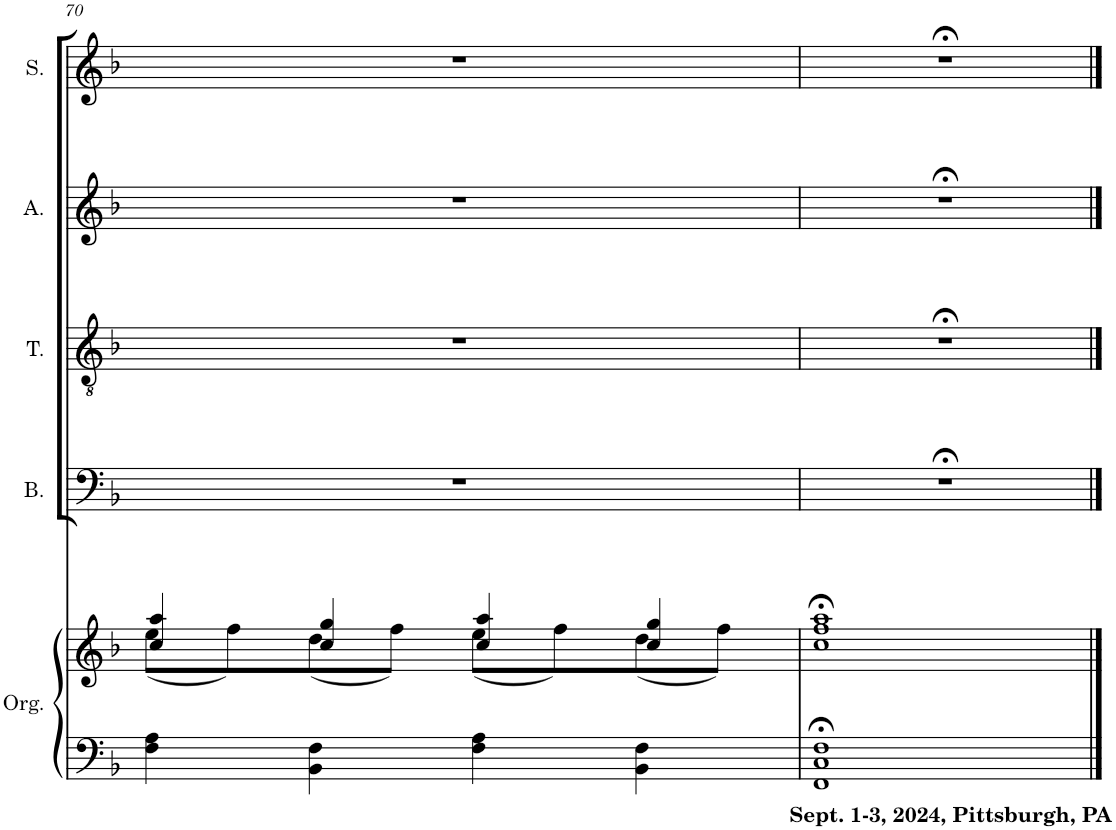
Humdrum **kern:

**kern	**kern	**kern	**kern	**kern	**kern
*part5	*part5	*part4	*part3	*part2	*part1
*staff6	*staff5	*staff4	*staff3	*staff2	*staff1
*I"Organ	*	*I"Bass	*I"Tenor	*I"Alto	*I"Soprano
*I'Org.	*	*I'B.	*I'T.	*I'A.	*I'S.
!!LO:PB:g=z
*clefF4	*clefG2	*clefF4	*clefGv2	*clefG2	*clefG2
*k[b-]	*k[b-]	*k[b-]	*k[b-]	*k[b-]	*k[b-]
*M4/4	*M4/4	*M4/4	*M4/4	*M4/4	*M4/4
=70	=70	=70	=70	=70	=70
*	*^	*	*	*	*
4F\ 4A\	4cc/ 4aa/	(8ee\L	1r	1r	1r	1r
.	.	8ff\)	.	.	.	.
4BB-\ 4F\	4cc/ 4gg/	(8dd\	.	.	.	.
.	.	8ff\J)	.	.	.	.
4F\ 4A\	4cc/ 4aa/	(8ee\L	.	.	.	.
.	.	8ff\)	.	.	.	.
4BB-\ 4F\	4cc/ 4gg/	(8dd\	.	.	.	.
.	.	8ff\J)	.	.	.	.
=71	=71	=71	=71	=71	=71	=71
!LO:TX:b:B:t=Sept. 1-3, 2024, Pittsburgh, PA	!	!	!	!	!	!
*	*v	*v	*	*	*	*
1FF;< 1C;< 1F;<	1cc;< 1ff;< 1aa;<	1r;<	1r;<	1r;<	1r;<
==	==	==	==	==	==
*-	*-	*-	*-	*-	*-
